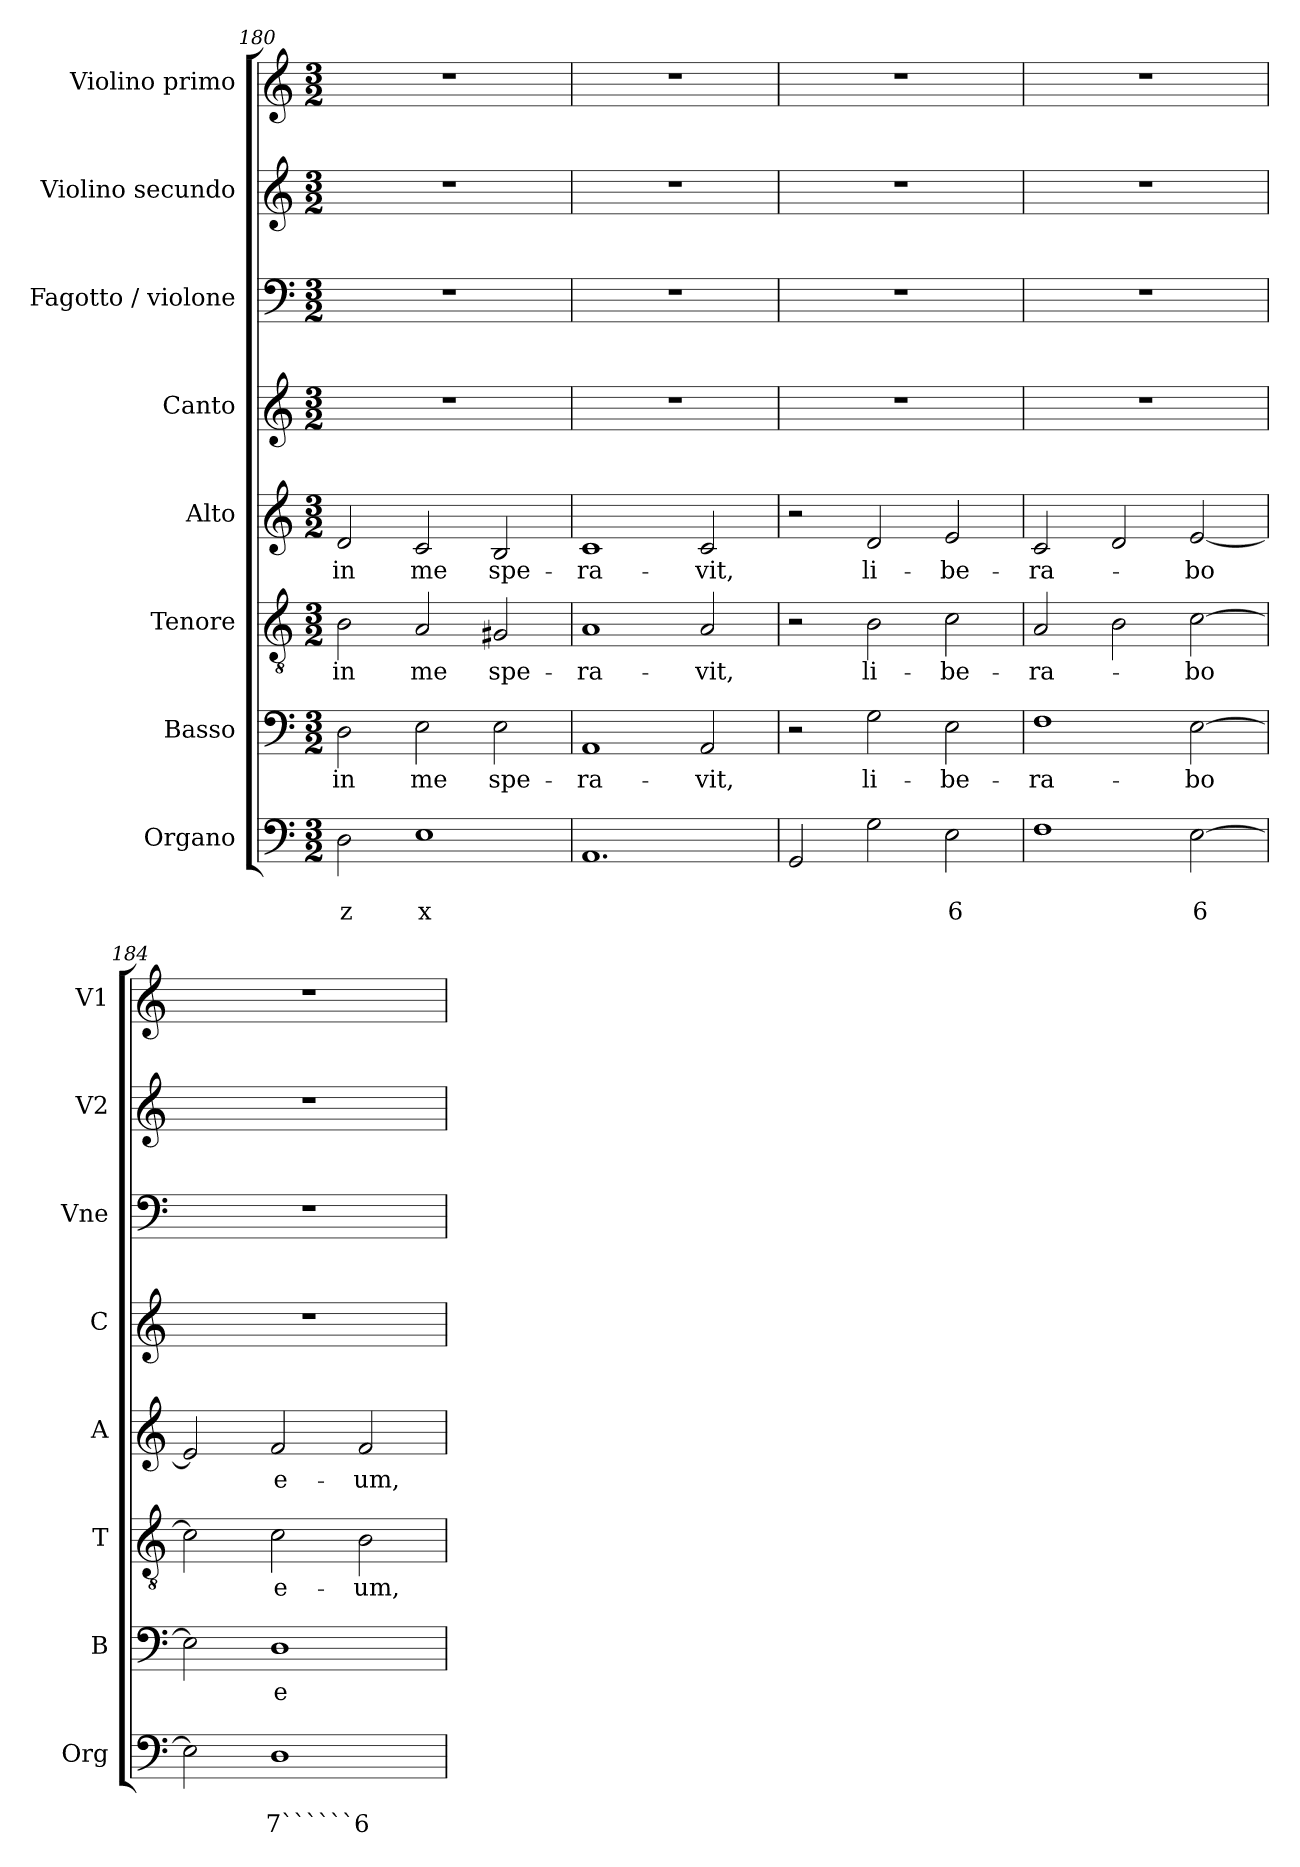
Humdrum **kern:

**kern	**text	**text	**kern	**text	**kern	**text	**kern	**text	**kern	**kern	**kern	**kern
*part8	*part8	*part8	*part7	*part7	*part6	*part6	*part5	*part5	*part4	*part3	*part2	*part1
*staff8	*staff8	*staff8	*staff7	*staff7	*staff6	*staff6	*staff5	*staff5	*staff4	*staff3	*staff2	*staff1
*I"Organo	*	*	*I"Basso	*	*I"Tenore	*	*I"Alto	*	*I"Canto	*I"Fagotto / violone	*I"Violino secundo	*I"Violino primo
*I'Org	*	*	*I'B	*	*I'T	*	*I'A	*	*I'C	*I'Vne	*I'V2	*I'V1
*clefF4	*	*	*clefF4	*	*clefGv2	*	*clefG2	*	*clefG2	*clefF4	*clefG2	*clefG2
*k[]	*	*	*k[]	*	*k[]	*	*k[]	*	*k[]	*k[]	*k[]	*k[]
*C:	*	*	*C:	*	*C:	*	*C:	*	*C:	*C:	*C:	*C:
*M3/2	*	*	*M3/2	*	*M3/2	*	*M3/2	*	*M3/2	*M3/2	*M3/2	*M3/2
=180	=180	=180	=180	=180	=180	=180	=180	=180	=180	=180	=180	=180
!	!	!LO:LY:b	!	!LO:LY:b	!	!LO:LY:b	!	!LO:LY:b	!	!	!	!
2D\	.	z	2D\	in	2B\	in	2d/	in	1.r	1.r	1.r	1.r
!	!	!LO:LY:b	!	!LO:LY:b	!	!LO:LY:b	!	!LO:LY:b	!	!	!	!
1E	.	x	2E\	me	2A/	me	2c/	me	.	.	.	.
!	!	!	!	!LO:LY:b	!	!LO:LY:b	!	!LO:LY:b	!	!	!	!
.	.	.	2E\	spe-	2G#X/	spe-	2B/	spe-	.	.	.	.
!!LO:LB:g=z
=181	=181	=181	=181	=181	=181	=181	=181	=181	=181	=181	=181	=181
!	!	!	!	!LO:LY:b	!	!LO:LY:b	!	!LO:LY:b	!	!	!	!
1.AA	.	.	1AA	-ra-	1A	-ra-	1c	-ra-	1.r	1.r	1.r	1.r
!	!	!	!	!LO:LY:b	!	!LO:LY:b	!	!LO:LY:b	!	!	!	!
.	.	.	2AA/	-vit,	2A/	-vit,	2c/	-vit,	.	.	.	.
=182	=182	=182	=182	=182	=182	=182	=182	=182	=182	=182	=182	=182
2GG/	.	.	2r	.	2r	.	2r	.	1.r	1.r	1.r	1.r
!	!	!	!	!LO:LY:b	!	!LO:LY:b	!	!LO:LY:b	!	!	!	!
2G\	.	.	2G\	li-	2B\	li-	2d/	li-	.	.	.	.
!	!	!LO:LY:b	!	!LO:LY:b	!	!LO:LY:b	!	!LO:LY:b	!	!	!	!
2E\	.	6	2E\	-be-	2c\	-be-	2e/	-be-	.	.	.	.
=183	=183	=183	=183	=183	=183	=183	=183	=183	=183	=183	=183	=183
!	!	!	!	!LO:LY:b	!	!LO:LY:b	!	!LO:LY:b	!	!	!	!
1F	.	.	1F	-ra-	2A/	-ra-	2c/	-ra-	1.r	1.r	1.r	1.r
.	.	.	.	.	2B\	.	2d/	.	.	.	.	.
!	!	!LO:LY:b	!	!LO:LY:b	!	!LO:LY:b	!	!LO:LY:b	!	!	!	!
[2E\	.	6	[2E\	-bo	[2c\	-bo	[2e/	-bo	.	.	.	.
=184	=184	=184	=184	=184	=184	=184	=184	=184	=184	=184	=184	=184
2E\]	.	.	2E\]	.	2c\]	.	2e/]	.	1.r	1.r	1.r	1.r
!	!	!LO:LY:b	!	!LO:LY:b	!	!LO:LY:b	!	!LO:LY:b	!	!	!	!
1D	.	7``````6	1D	e-	2c\	e-	2f/	e-	.	.	.	.
!	!	!	!	!	!	!LO:LY:b	!	!LO:LY:b	!	!	!	!
.	.	.	.	.	2B\	-um,	2f/	-um,	.	.	.	.
=	=	=	=	=	=	=	=	=	=	=	=	=
*-	*-	*-	*-	*-	*-	*-	*-	*-	*-	*-	*-	*-
